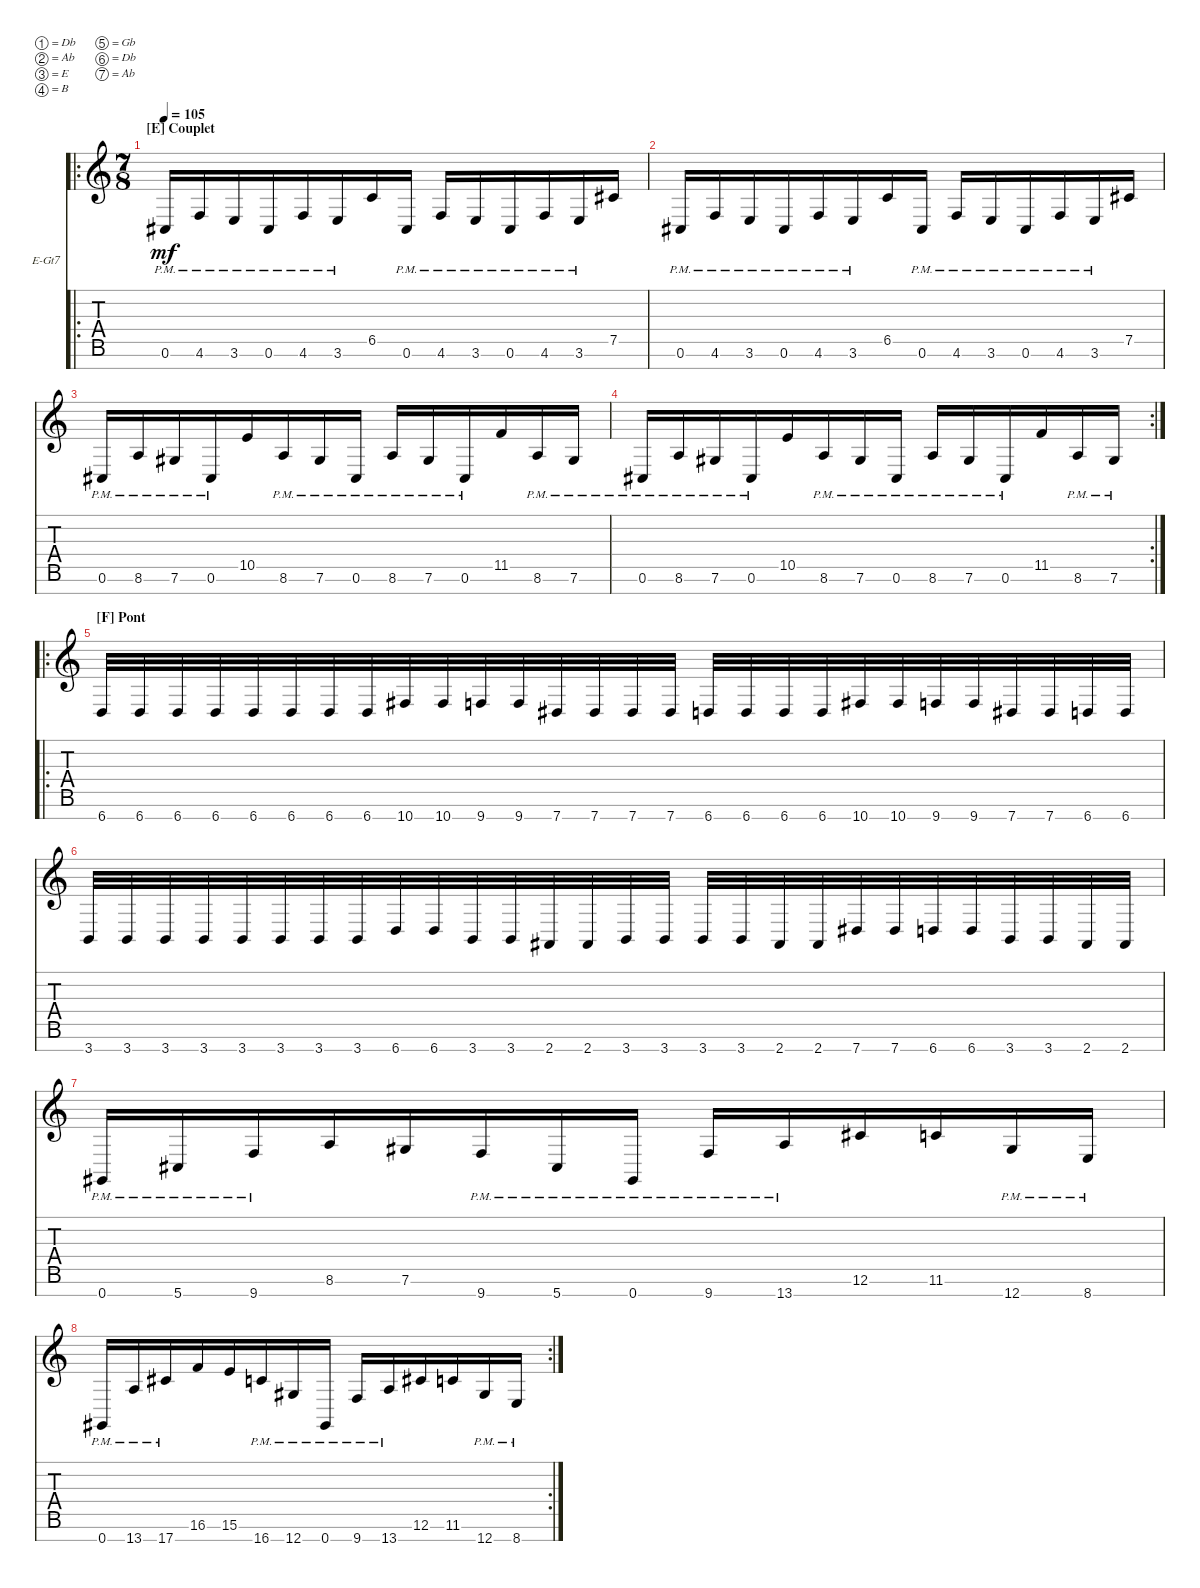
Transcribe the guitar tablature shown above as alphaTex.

\defaultSystemsLayout 4
\bracketExtendMode nobrackets
\firstSystemTrackNameOrientation horizontal
\otherSystemsTrackNameOrientation horizontal
\track ("Electric Guitar" "E-Gt7") {instrument distortionguitar}
\staff {score tabs}
\tuning (Db4 Ab3 E3 B2 Gb2 Db2 Ab1)
\ro
\ts (7 8)
\section ("E" "Couplet")
\tempo 105
\clef g2
\ks c
0.6{pm}.16{dy mf} 4.6{pm}.16 3.6{pm}.16 0.6{pm}.16 4.6{pm}.16 3.6{pm}.16 6.5.16 0.6{pm}.16 4.6{pm}.16 3.6{pm}.16 0.6{pm}.16 4.6{pm}.16 3.6{pm}.16 7.5.16 |
0.6{pm}.16 4.6{pm}.16 3.6{pm}.16 0.6{pm}.16 4.6{pm}.16 3.6{pm}.16 6.5.16 0.6{pm}.16 4.6{pm}.16 3.6{pm}.16 0.6{pm}.16 4.6{pm}.16 3.6{pm}.16 7.5.16 |
0.6{pm}.16 8.6{pm}.16 7.6{pm}.16 0.6{pm}.16 10.5.16 8.6{pm}.16 7.6{pm}.16 0.6{pm}.16 8.6{pm}.16 7.6{pm}.16 0.6{pm}.16 11.5.16 8.6{pm}.16 7.6{pm}.16 |
\rc 2
0.6{pm}.16 8.6{pm}.16 7.6{pm}.16 0.6{pm}.16 10.5.16 8.6{pm}.16 7.6{pm}.16 0.6{pm}.16 8.6{pm}.16 7.6{pm}.16 0.6{pm}.16 11.5.16 8.6{pm}.16 7.6{pm}.16 |
\ro
\section ("F" "Pont")
6.7.32 6.7.32 6.7.32 6.7.32 6.7.32 6.7.32 6.7.32 6.7.32 10.7.32 10.7.32 9.7.32 9.7.32 7.7.32 7.7.32 7.7.32 7.7.32 6.7.32 6.7.32 6.7.32 6.7.32 10.7.32 10.7.32 9.7.32 9.7.32 7.7.32 7.7.32 6.7.32 6.7.32 |
3.7.32 3.7.32 3.7.32 3.7.32 3.7.32 3.7.32 3.7.32 3.7.32 6.7.32 6.7.32 3.7.32 3.7.32 2.7.32 2.7.32 3.7.32 3.7.32 3.7.32 3.7.32 2.7.32 2.7.32 7.7.32 7.7.32 6.7.32 6.7.32 3.7.32 3.7.32 2.7.32 2.7.32 |
0.7{pm}.16 5.7{pm}.16 9.7{pm}.16 8.6.16 7.6.16 9.7{pm}.16 5.7{pm}.16 0.7{pm}.16 9.7{pm}.16 13.7{pm}.16 12.6.16 11.6.16 12.7{pm}.16 8.7{pm}.16 |
\rc 2
0.7{pm}.16 13.7{pm}.16 17.7{pm}.16 16.6.16 15.6.16 16.7{pm}.16 12.7{pm}.16 0.7{pm}.16 9.7{pm}.16 13.7{pm}.16 12.6.16 11.6.16 12.7{pm}.16 8.7{pm}.16
